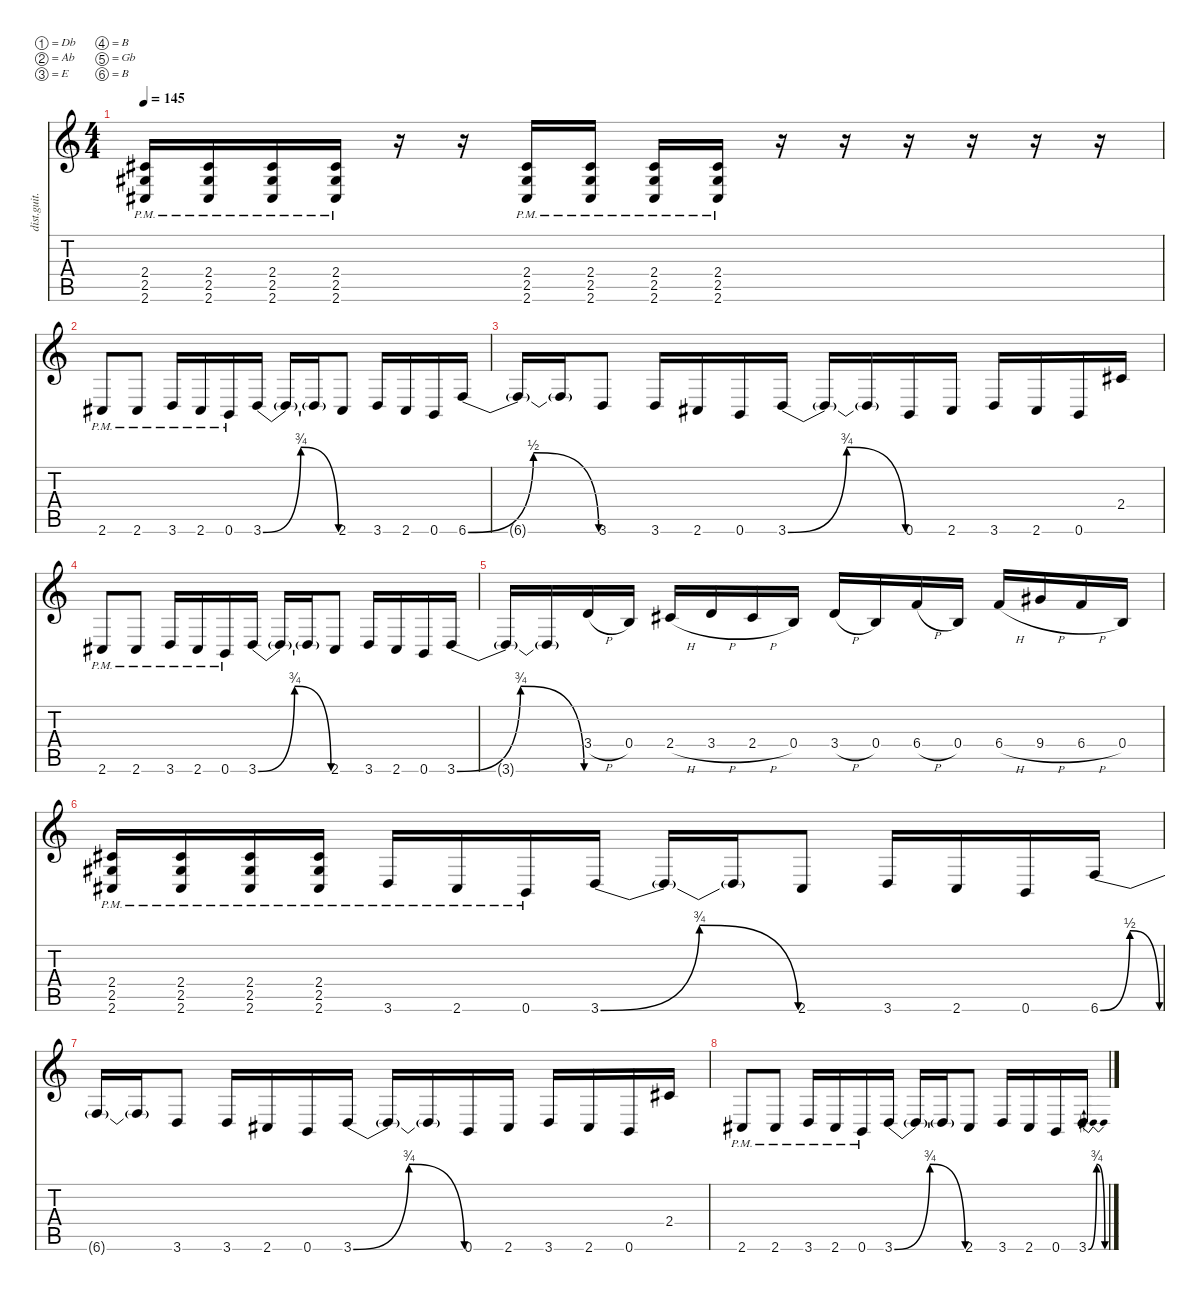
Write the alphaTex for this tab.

\defaultSystemsLayout 4
\hideDynamics
\bracketExtendMode nobrackets
\otherSystemsTrackNameOrientation horizontal
\track ("riff" "dist.guit.") {instrument distortionguitar}
\staff {score tabs}
\tuning (Db4 Ab3 E3 B2 Gb2 B1)
\ts (4 4)
\tempo 145
\clef g2
\ks c
(2.6{pm acc #} 2.4{pm acc #} 2.5{pm acc #}).16{dy mf beam Up} (2.6{pm acc #} 2.4{pm acc #} 2.5{pm acc #}).16{beam Up} (2.6{pm acc #} 2.4{pm acc #} 2.5{pm acc #}).16{beam Up} (2.6{pm acc #} 2.4{pm acc #} 2.5{pm acc #}).16{beam Up} r.16{beam Up} r.16{beam Up} (2.6{pm acc #} 2.5{pm acc #} 2.4{pm acc #}).16{beam Up} (2.6{pm acc #} 2.4{pm acc #} 2.5{pm acc #}).16{beam Up} (2.6{pm acc #} 2.5{pm acc #} 2.4{pm acc #}).16{beam Up} (2.6{pm acc #} 2.4{pm acc #} 2.5{pm acc #}).16{beam Up} r.16{beam Up} r.16{beam Up} r.16{beam Up} r.16{beam Up} r.16{beam Up} r.16{beam Up} |
2.6{pm acc #}.8{beam Up} 2.6{pm acc #}.8{beam Up} 3.6{pm}.16{beam Up} 2.6{pm acc #}.16{beam Up} 0.6{pm}.16{beam Up} 3.6{be (bendrelease 0 0 10.2 3 20.4 3 30 0)}.16{beam Up} 3.6{t}.16{beam Up} 3.6{t}.16{beam Up} 2.6{acc #}.8{beam Up} 3.6.16{beam Up} 2.6{acc #}.16{beam Up} 0.6.16{beam Up} 6.6{be (bendrelease 0 0 9.6 2 20.4 2 30 0)}.16{beam Up} |
6.6{t}.16{beam Up} 6.6{t}.16{beam Up} 3.6.8{beam Up} 3.6.16{beam Up} 2.6{acc #}.16{beam Up} 0.6.16{beam Up} 3.6{be (bendrelease 0 0 10.2 3 20.4 3 30 0)}.16{beam Up} 3.6{t}.16{beam Up} 3.6{t}.16{beam Up} 0.6.16{beam Up} 2.6{acc #}.16{beam Up} 3.6.16{beam Up} 2.6{acc #}.16{beam Up} 0.6.16{beam Up} 2.4{acc #}.16{beam Up} |
2.6{pm acc #}.8{beam Up} 2.6{pm acc #}.8{beam Up} 3.6{pm}.16{beam Up} 2.6{pm acc #}.16{beam Up} 0.6{pm}.16{beam Up} 3.6{be (bendrelease 0 0 10.2 3 20.4 3 30 0)}.16{beam Up} 3.6{t}.16{beam Up} 3.6{t}.16{beam Up} 2.6{acc #}.8{beam Up} 3.6.16{beam Up} 2.6{acc #}.16{beam Up} 0.6.16{beam Up} 3.6{be (bendrelease 0 0 8.4 3 20.4 3 30 0)}.16{beam Up} |
3.6{t}.16{beam Up} 3.6{t}.16{beam Up} 3.4{h}.16{beam Up} 0.4.16{beam Up} 2.4{h acc #}.16{beam Up} 3.4{h}.16{beam Up} 2.4{h acc #}.16{beam Up} 0.4.16{beam Up} 3.4{h}.16{beam Up} 0.4.16{beam Up} 6.4{h}.16{beam Up} 0.4.16{beam Up} 6.4{h}.16{beam Up} 9.4{h acc #}.16{beam Up} 6.4{h}.16{beam Up} 0.4.16{beam Up} |
(2.6{pm acc #} 2.5{pm acc #} 2.4{pm acc #}).16{beam Up} (2.6{pm acc #} 2.4{pm acc #} 2.5{pm acc #}).16{beam Up} (2.6{pm acc #} 2.5{pm acc #} 2.4{pm acc #}).16{beam Up} (2.6{pm acc #} 2.4{pm acc #} 2.5{pm acc #}).16{beam Up} 3.6{pm}.16{beam Up} 2.6{pm acc #}.16{beam Up} 0.6{pm}.16{beam Up} 3.6{be (bendrelease 0 0 10.2 3 20.4 3 30 0)}.16{beam Up} 3.6{t}.16{beam Up} 3.6{t}.16{beam Up} 2.6{acc #}.8{beam Up} 3.6.16{beam Up} 2.6{acc #}.16{beam Up} 0.6.16{beam Up} 6.6{be (bendrelease 0 0 10.2 2 20.4 2 30 0)}.16{beam Up} |
6.6{t}.16{beam Up} 6.6{t}.16{beam Up} 3.6.8{beam Up} 3.6.16{beam Up} 2.6{acc #}.16{beam Up} 0.6.16{beam Up} 3.6{be (bendrelease 0 0 10.2 3 20.4 3 30 0)}.16{beam Up} 3.6{t}.16{beam Up} 3.6{t}.16{beam Up} 0.6.16{beam Up} 2.6{acc #}.16{beam Up} 3.6.16{beam Up} 2.6{acc #}.16{beam Up} 0.6.16{beam Up} 2.4{acc #}.16{beam Up} |
2.6{pm acc #}.8{beam Up} 2.6{pm acc #}.8{beam Up} 3.6{pm}.16{beam Up} 2.6{pm acc #}.16{beam Up} 0.6{pm}.16{beam Up} 3.6{be (bendrelease 0 0 10.2 3 20.4 3 30 0)}.16{beam Up} 3.6{t}.16{beam Up} 3.6{t}.16{beam Up} 2.6{acc #}.8{beam Up} 3.6.16{beam Up} 2.6{acc #}.16{beam Up} 0.6.16{beam Up} 3.6{be (bendrelease 0 0 8.4 3 20.4 3 30 0)}.16{beam Up}
